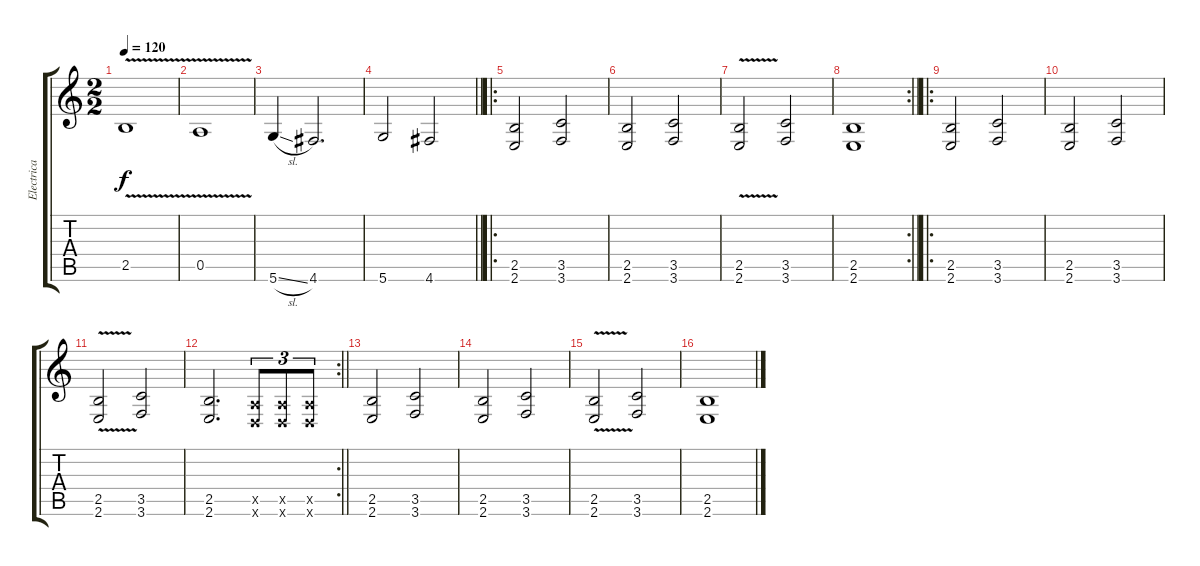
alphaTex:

\track ("Electrica" "Electrica") {instrument overdrivenguitar}
\staff {score tabs}
\tuning (E4 B3 G3 D3 A2 D2) {hide}
\ts (2 2)
\tempo 120
\clef g2
\ks c
2.5{v}.1{dy f} |
0.5{v}.1 |
5.6{sl}.4 4.6.2{d} |
\barLineRight lightlight
5.6.2 4.6.2 |
\ro
(2.5 2.6).2 (3.5 3.6).2 |
(2.5 2.6).2 (3.5 3.6).2 |
(2.5{v} 2.6).2 (3.5 3.6).2 |
\rc 2
\barLineRight lightlight
(2.5 2.6).1 |
\ro
(2.5 2.6).2 (3.5 3.6).2 |
(2.5 2.6).2 (3.5 3.6).2 |
(2.5{v} 2.6).2 (3.5 3.6).2 |
\rc 2
\barLineRight lightlight
(2.5 2.6).2{d} (0.5{x} 0.6{x}).8{tu (3 2)} (0.5{x} 0.6{x}).8{tu (3 2)} (0.5{x} 0.6{x}).8{tu (3 2)} |
(2.5 2.6).2 (3.5 3.6).2 |
(2.5 2.6).2 (3.5 3.6).2 |
(2.5{v} 2.6).2 (3.5 3.6).2 |
(2.5 2.6).1
